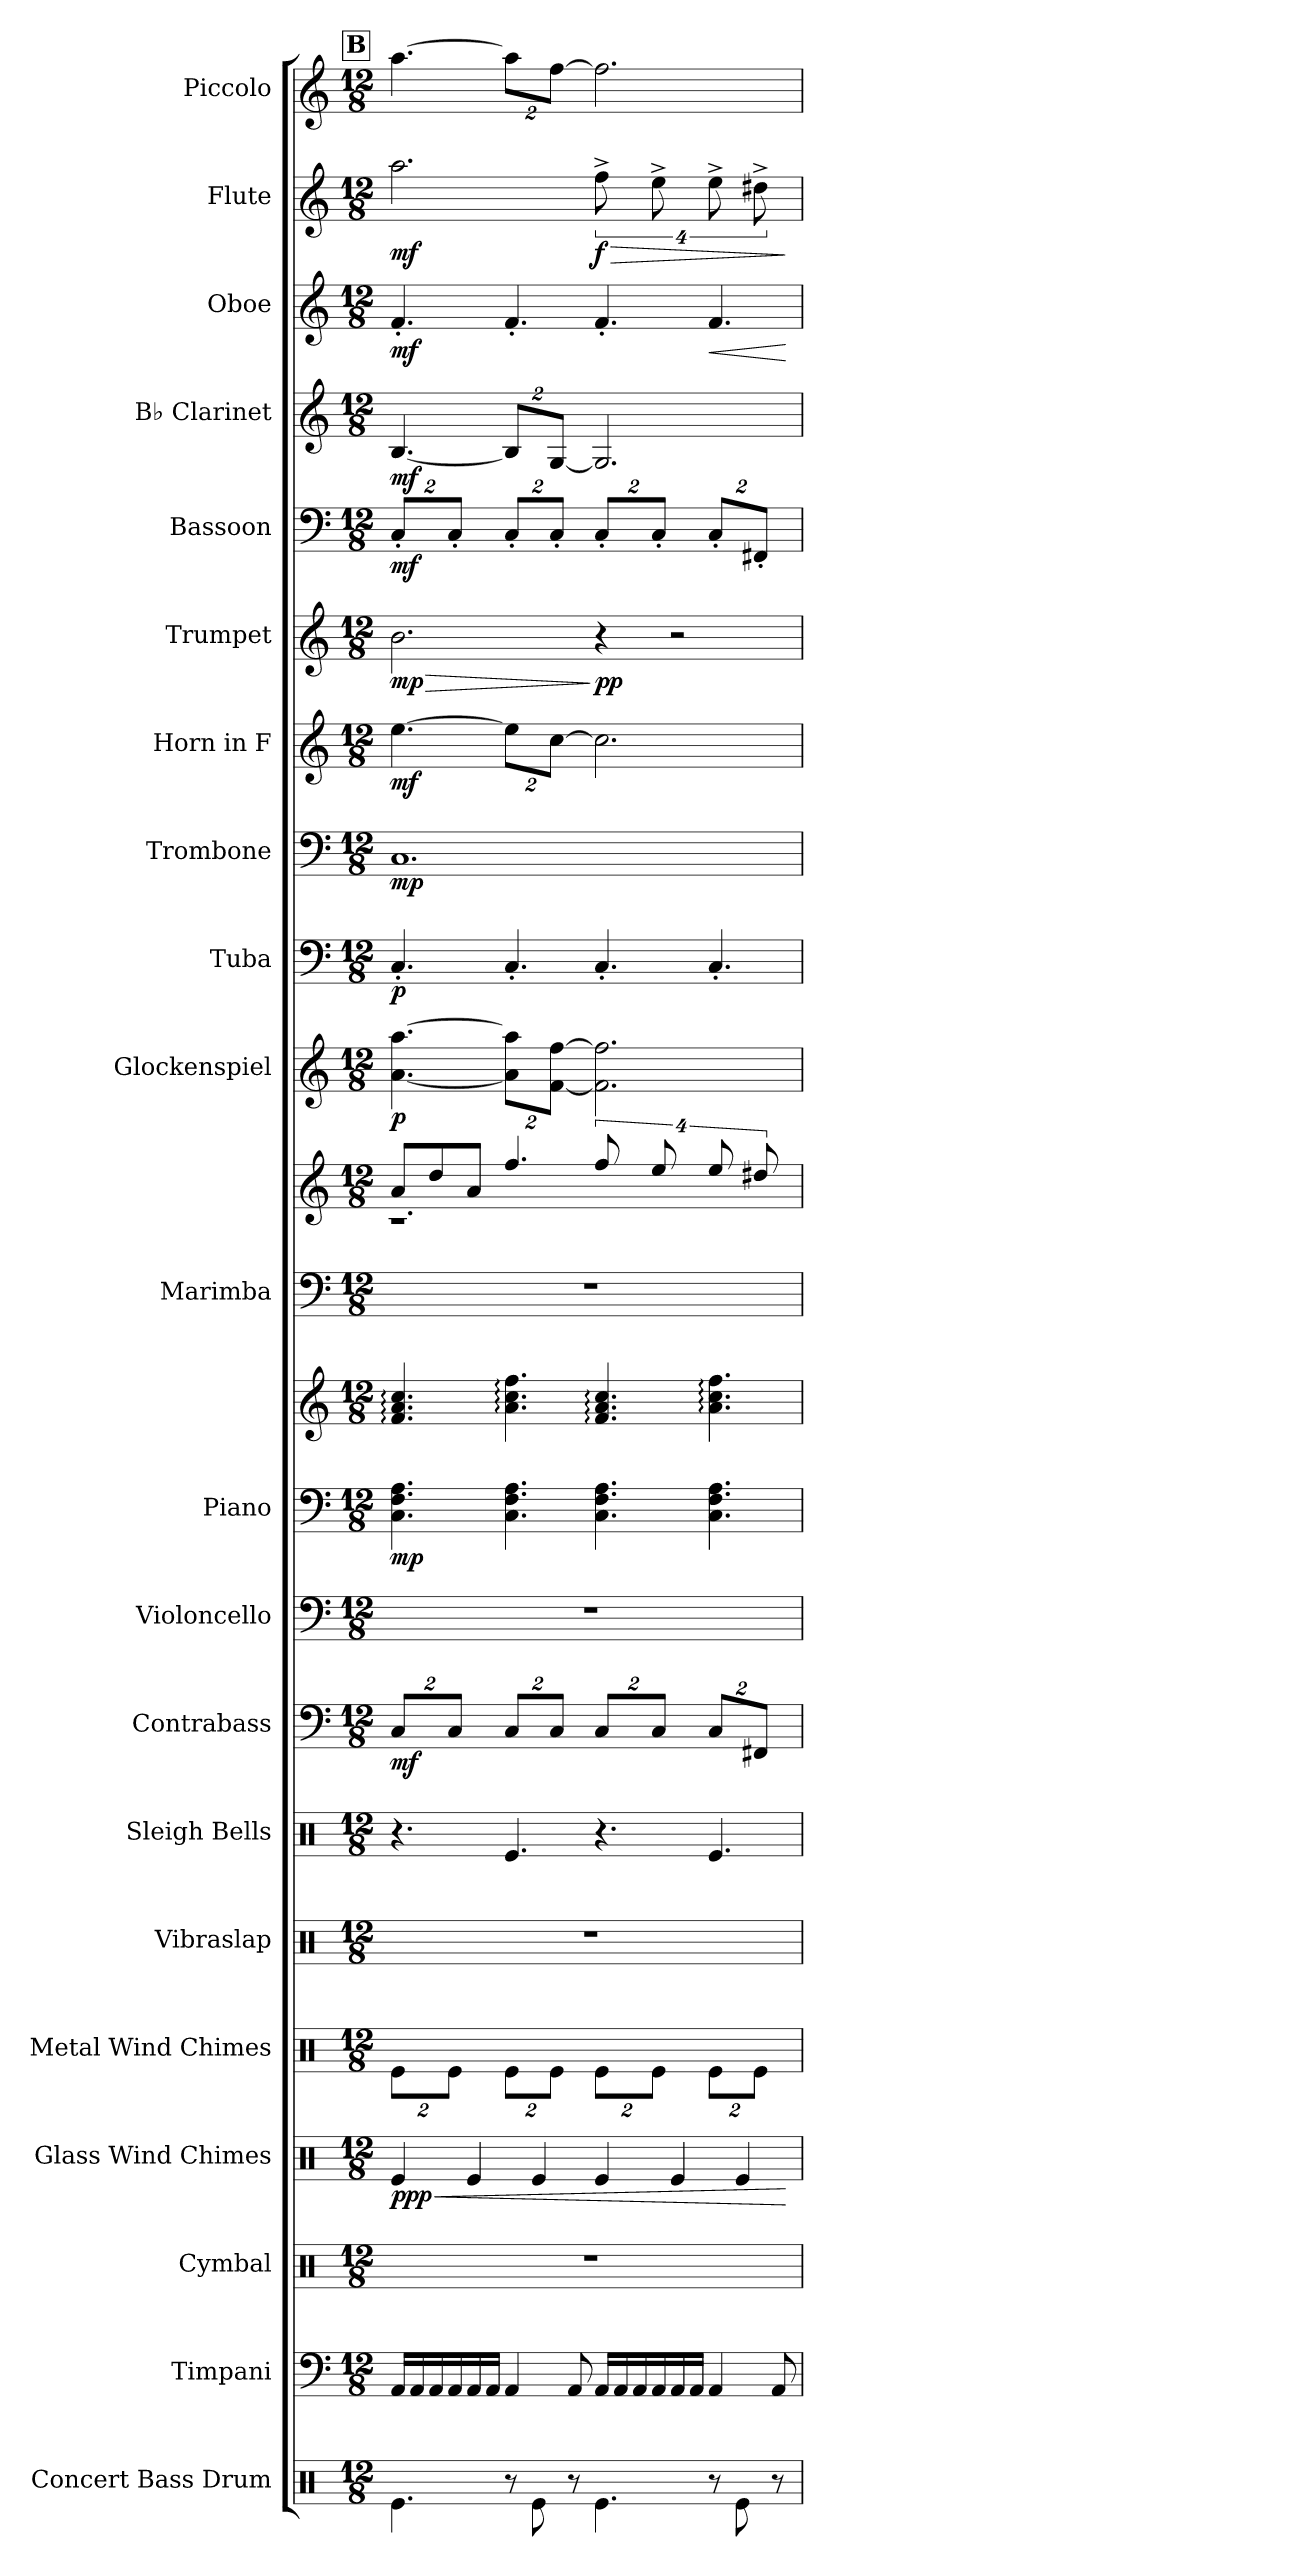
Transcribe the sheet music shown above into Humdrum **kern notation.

**kern	**kern	**kern	**kern	**dynam	**kern	**kern	**kern	**kern	**dynam	**kern	**kern	**kern	**dynam	**kern	**kern	**dynam	**kern	**dynam	**kern	**dynam	**kern	**dynam	**kern	**dynam	**kern	**dynam	**kern	**dynam	**kern	**dynam	**kern	**dynam	**kern	**dynam	**kern
*part21	*part20	*part19	*part18	*part18	*part17	*part16	*part15	*part14	*part14	*part13	*part12	*part12	*part12	*part11	*part11	*part11	*part10	*part10	*part9	*part9	*part8	*part8	*part7	*part7	*part6	*part6	*part5	*part5	*part4	*part4	*part3	*part3	*part2	*part2	*part1
*staff23	*staff22	*staff21	*staff20	*staff20	*staff19	*staff18	*staff17	*staff16	*staff16	*staff15	*staff14	*staff13	*staff13/14	*staff12	*staff11	*staff11/12	*staff10	*staff10	*staff9	*staff9	*staff8	*staff8	*staff7	*staff7	*staff6	*staff6	*staff5	*staff5	*staff4	*staff4	*staff3	*staff3	*staff2	*staff2	*staff1
*I"Concert Bass Drum	*I"Timpani	*I"Cymbal	*I"Glass Wind Chimes	*	*I"Metal Wind Chimes	*I"Vibraslap	*I"Sleigh Bells	*I"Contrabass	*	*I"Violoncello	*I"Piano	*	*	*I"Marimba	*	*	*I"Glockenspiel	*	*I"Tuba	*	*I"Trombone	*	*I"Horn in F	*	*I"Trumpet	*	*I"Bassoon	*	*I"B♭ Clarinet	*	*I"Oboe	*	*I"Flute	*	*I"Piccolo
*I'Con. BD	*I'Timp.	*I'Cym.	*I'Gl. Wn Ch.	*	*I'Met. Wn Ch.	*I'Vibslp.	*I'Sle. Be.	*I'Cb.	*	*I'Vc.	*I'Pno.	*	*	*I'Mrm.	*	*	*I'Glock.	*	*I'Tba.	*	*I'Tbn.	*	*	*	*I'Tpt.	*	*I'Bsn.	*	*I'B♭ Cl.	*	*I'Ob.	*	*I'Fl.	*	*I'Picc.
!!LO:PB:g=z
*clefX	*clefF4	*clefX	*clefX	*	*clefX	*clefX	*clefX	*clefF4	*	*clefF4	*clefF4	*clefG2	*	*clefF4	*clefG2	*	*clefG2	*	*clefF4	*	*clefF4	*	*clefG2	*	*clefG2	*	*clefF4	*	*clefG2	*	*clefG2	*	*clefG2	*	*clefG2
*	*	*	*	*	*	*	*	*ITrd7c12	*	*	*	*	*	*	*	*	*ITrd-14c-24	*	*	*	*	*	*ITrd4c7	*	*ITrd1c2	*	*	*	*ITrd1c2	*	*	*	*	*	*ITrd-7c-12
*k[]	*k[]	*k[]	*k[]	*	*k[]	*k[]	*k[]	*k[]	*	*k[]	*k[]	*k[]	*	*k[]	*k[]	*	*k[]	*	*k[]	*	*k[]	*	*k[b-]	*	*k[b-e-]	*	*k[]	*	*k[b-e-]	*	*k[]	*	*k[]	*	*k[]
*M12/8	*M12/8	*M12/8	*M12/8	*	*M12/8	*M12/8	*M12/8	*M12/8	*	*M12/8	*M12/8	*M12/8	*	*M12/8	*M12/8	*	*M12/8	*	*M12/8	*	*M12/8	*	*M12/8	*	*M12/8	*	*M12/8	*	*M12/8	*	*M12/8	*	*M12/8	*	*M12/8
!!LO:REH:place=s1:a:B:fs=14:t=B
=33	=33	=33	=33	=33	=33	=33	=33	=33	=33	=33	=33	=33	=33	=33	=33	=33	=33	=33	=33	=33	=33	=33	=33	=33	=33	=33	=33	=33	=33	=33	=33	=33	=33	=33	=33
!	!	!	!	!LO:HP:b	!	!	!	!	!	!	!	!	!	!	!	!	!	!	!	!	!	!	!	!	!	!	!	!	!	!	!	!	!	!	!
*	*	*	*	*	*Xbrackettup	*	*	*Xbrackettup	*	*	*	*	*	*	*	*	*	*	*	*	*	*	*	*	*	*	*	*	*	*	*	*	*	*	*
*	*	*	*	*	*	*	*	*	*	*	*	*	*	*	*^	*	*	*	*	*	*	*	*	*	*	*	*	*	*	*	*	*	*	*	*
!	!	!	!	!	!	!	!	!	!	!	!	!	!	!	!	!	!	!	!	!	!	!	!	!	!	!	!LO:HP:b	!	!	!	!	!	!	!	!	!
*	*	*	*	*	*	*	*	*	*	*	*	*	*	*	*	*	*	*	*	*	*	*	*	*	*	*	*	*Xbrackettup	*	*	*	*	*	*	*	*
!	!	!	!	!LO:DY:n=1:b	!	!	!	!	!LO:DY:b	!	!	!	!LO:DY:b=2	!	!	!	!LO:DY:b	!	!LO:DY:b	!	!LO:DY:b	!	!LO:DY:b	!	!LO:DY:b	!	!LO:DY:n=1:b	!	!LO:DY:b	!	!LO:DY:b	!	!LO:DY:b	!	!LO:DY:b	!
4.Re\	16AA/LL	1.r	4Re/	< ppp	16%3Re\L	1.r	4.r	16%3CC/L	mf	1.r	4.C\ 4.F\ 4.A\	4.f/: 4.a/: 4.cc/:	mp	1.r	8a/L	1.r	mf	[4.aaa\ [4.aaaa\	p	4.C'/	p	1.C	mp	[4.a\	mf	2.a\	> mp	16%3C'/L	mf	[4.A/	mf	4.f'/	mf	2.aa\	mf	[4.aaa\
.	16AA/	.	.	.	.	.	.	.	.	.	.	.	.	.	.	.	.	.	.	.	.	.	.	.	.	.	.	.	.	.	.	.	.	.	.	.
.	16AA/	.	.	.	.	.	.	.	.	.	.	.	.	.	8dd/	.	.	.	.	.	.	.	.	.	.	.	.	.	.	.	.	.	.	.	.	.
.	16AA/	.	.	.	16%3Re\J	.	.	16%3CC/J	.	.	.	.	.	.	.	.	.	.	.	.	.	.	.	.	.	.	.	16%3C'/J	.	.	.	.	.	.	.	.
.	16AA/	.	4Re/	.	.	.	.	.	.	.	.	.	.	.	8a/J	.	.	.	.	.	.	.	.	.	.	.	.	.	.	.	.	.	.	.	.	.
.	16AA/JJ	.	.	.	.	.	.	.	.	.	.	.	.	.	.	.	.	.	.	.	.	.	.	.	.	.	.	.	.	.	.	.	.	.	.	.
*	*	*	*	*	*	*	*	*	*	*	*	*	*	*	*	*	*	*Xbrackettup	*	*	*	*	*	*Xbrackettup	*	*	*	*	*	*Xbrackettup	*	*	*	*	*	*Xbrackettup
8r	4AA/	.	.	.	16%3Re\L	.	4.Re/	16%3CC/L	.	.	4.C\ 4.F\ 4.A\	4.a\: 4.cc\: 4.ff\:	.	.	4.ff/	.	.	16%3aaa\] 16%3aaaa\]L	.	4.C'/	.	.	.	16%3a\L]	.	.	.	16%3C'/L	.	16%3A/L]	.	4.f'/	.	.	.	16%3aaa\L]
8Re\	.	.	4Re/	.	.	.	.	.	.	.	.	.	.	.	.	.	.	.	.	.	.	.	.	.	.	.	.	.	.	.	.	.	.	.	.	.
.	.	.	.	.	16%3Re\J	.	.	16%3CC/J	.	.	.	.	.	.	.	.	.	[16%3fff\ [16%3ffff\J	.	.	.	.	.	[16%3f\J	.	.	.	16%3C'/J	.	[16%3F/J	.	.	.	.	.	[16%3fff\J
8r	8AA/	.	.	.	.	.	.	.	.	.	.	.	.	.	.	.	.	.	.	.	.	.	.	.	.	.	.	.	.	.	.	.	.	.	.	.
!	!	!	!	!	!	!	!	!	!	!	!	!	!	!	!	!	!	!	!	!	!	!	!	!	!	!	!LO:DY:n=2:b	!	!	!	!	!	!	!	!LO:HP:b	!
!	!	!	!	!	!	!	!	!	!	!	!	!	!	!	!	!	!	!	!	!	!	!	!	!	!	!	!	!	!	!	!	!	!	!	!LO:DY:n=1:b	!
4.Re\	16AA/LL	.	4Re/	.	16%3Re\L	.	4.r	16%3CC/L	.	.	4.C\ 4.F\ 4.A\	4.f/: 4.a/: 4.cc/:	.	.	16%3ff/	.	.	2.fff\] 2.ffff\]	.	4.C'/	.	.	.	2.f\]	.	4r	] pp	16%3C'/L	.	2.F/]	.	4.f'/	.	16%3ff^\	> f	2.fff\]
.	16AA/	.	.	.	.	.	.	.	.	.	.	.	.	.	.	.	.	.	.	.	.	.	.	.	.	.	.	.	.	.	.	.	.	.	.	.
.	16AA/	.	.	.	.	.	.	.	.	.	.	.	.	.	.	.	.	.	.	.	.	.	.	.	.	.	.	.	.	.	.	.	.	.	.	.
.	16AA/	.	.	.	16%3Re\J	.	.	16%3CC/J	.	.	.	.	.	.	16%3ee/	.	.	.	.	.	.	.	.	.	.	.	.	16%3C'/J	.	.	.	.	.	16%3ee^\	.	.
.	16AA/	.	4Re/	.	.	.	.	.	.	.	.	.	.	.	.	.	.	.	.	.	.	.	.	.	.	2r	.	.	.	.	.	.	.	.	.	.
.	16AA/JJ	.	.	.	.	.	.	.	.	.	.	.	.	.	.	.	.	.	.	.	.	.	.	.	.	.	.	.	.	.	.	.	.	.	.	.
!	!	!	!	!	!	!	!	!	!	!	!	!	!	!	!	!	!	!	!	!	!	!	!	!	!	!	!	!	!	!	!	!	!LO:HP:b	!	!	!
8r	4AA/	.	.	.	16%3Re\L	.	4.Re/	16%3CC/L	.	.	4.C\ 4.F\ 4.A\	4.a\: 4.cc\: 4.ff\:	.	.	16%3ee/	.	.	.	.	4.C'/	.	.	.	.	.	.	.	16%3C'/L	.	.	.	4.f/	<	16%3ee^\	.	.
8Re\	.	.	4Re/	.	.	.	.	.	.	.	.	.	.	.	.	.	.	.	.	.	.	.	.	.	.	.	.	.	.	.	.	.	.	.	.	.
.	.	.	.	.	16%3Re\J	.	.	16%3FFF#X/J	.	.	.	.	.	.	16%3dd#X/	.	.	.	.	.	.	.	.	.	.	.	.	16%3FF#X'/J	.	.	.	.	.	16%3dd#X^\	.	.
8r	8AA/	.	.	.	.	.	.	.	.	.	.	.	.	.	.	.	.	.	.	.	.	.	.	.	.	.	.	.	.	.	.	.	.	.	.	.
*	*	*	*	*	*	*	*	*	*	*	*	*	*	*	*v	*v	*	*	*	*	*	*	*	*	*	*	*	*	*	*	*	*	*	*	*	*
.	.	.	.	[	.	.	.	.	.	.	.	.	.	.	.	.	.	.	.	.	.	.	.	.	.	.	.	.	.	.	.	[	.	]	.
=	=	=	=	=	=	=	=	=	=	=	=	=	=	=	=	=	=	=	=	=	=	=	=	=	=	=	=	=	=	=	=	=	=	=	=
*-	*-	*-	*-	*-	*-	*-	*-	*-	*-	*-	*-	*-	*-	*-	*-	*-	*-	*-	*-	*-	*-	*-	*-	*-	*-	*-	*-	*-	*-	*-	*-	*-	*-	*-	*-
